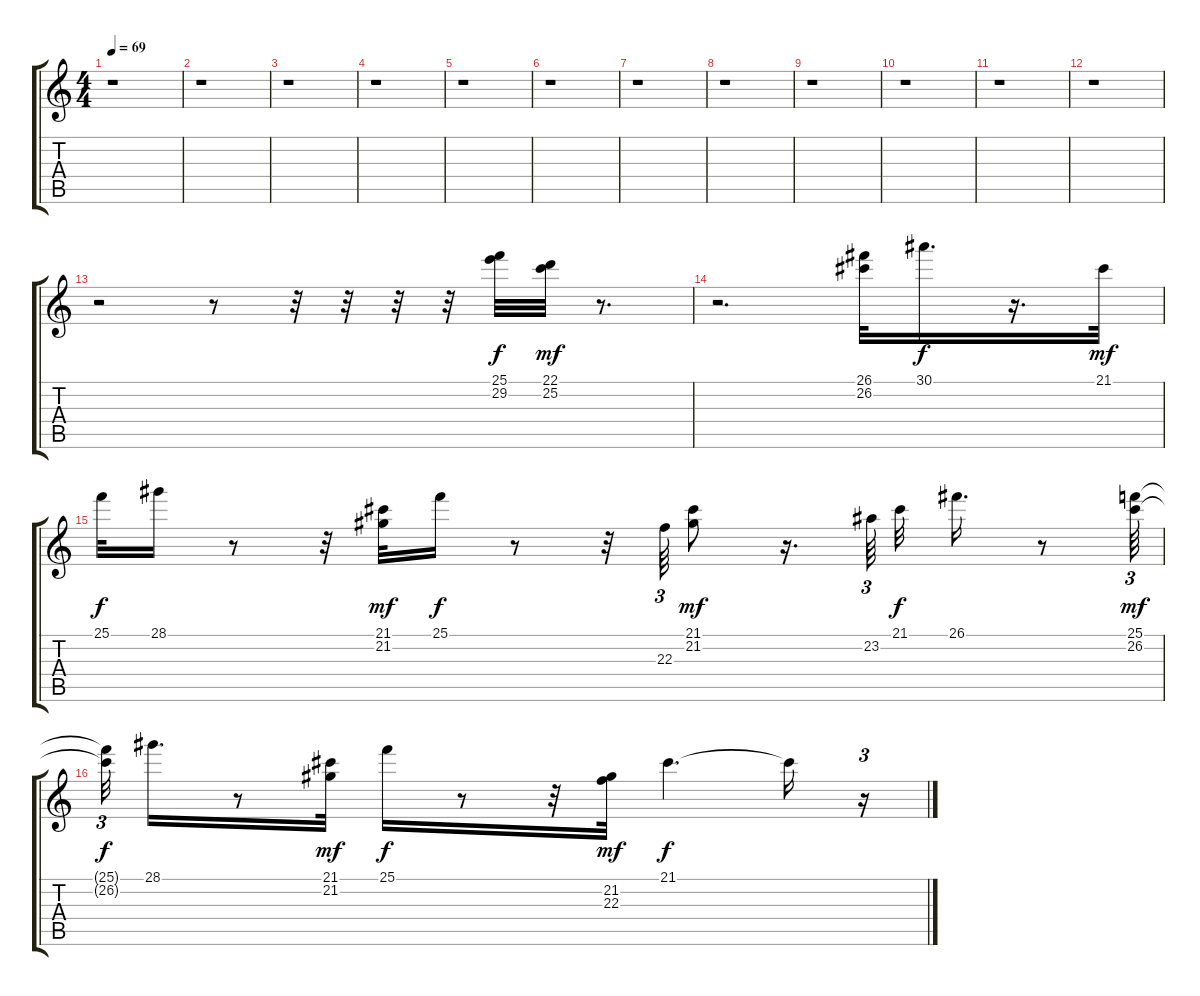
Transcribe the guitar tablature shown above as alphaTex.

\track "" {instrument electricpiano2}
\staff {score tabs}
\tuning (E4 B3 G3 D3 A2 E2) {hide}
\ts (4 4)
\tempo 69
\clef g2
\ks c
r.1{dy f} |
r.1 |
r.1 |
r.1 |
r.1 |
r.1 |
r.1 |
r.1 |
r.1 |
r.1 |
r.1 |
r.1 |
r.2 r.8 r.32 r.32 r.32 r.32 (25.1 29.2).32 (22.1 25.2).32{dy mf} r.8{d} |
r.2{d} (26.1 26.2).32 30.1.16{d dy f} r.16{d} 21.1.32{dy mf} |
25.1.32{dy f} 28.1.16 r.8 r.32 (21.1 21.2).32{dy mf} 25.1.16{dy f} r.8 r.32 22.3.64{tu (3 2)} (21.1 21.2).8{dy mf} r.16{d} 23.2.64{tu (3 2)} 21.1.32{dy f} 26.1.16{d} r.8 (25.1 26.2).64{tu (3 2) dy mf} |
(25.1{t} 26.2{t}).32{tu (3 2) dy f} 28.1.16{d} r.8 (21.1 21.2).32{dy mf} 25.1.16{dy f} r.8 r.32 (21.2 22.3).32{dy mf} 21.1.4{d dy f} 21.1{t}.16 r.16{tu (3 2)}
